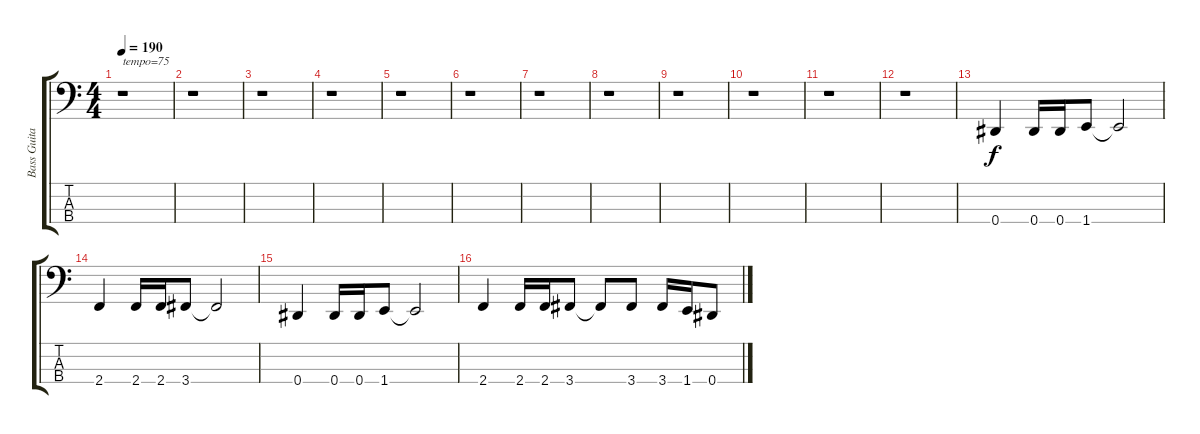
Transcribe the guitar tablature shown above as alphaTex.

\track ("Bass Guitar" "Bass Guita") {instrument electricbassfinger}
\staff {score tabs}
\tuning (Gb2 Db2 Ab1 Eb1) {hide}
\ts (4 4)
\tempo 190
\clef f4
\ks c
r.1{txt "tempo=75" dy f instrument electricbassfinger} |
r.1 |
r.1 |
r.1 |
r.1 |
r.1 |
r.1 |
r.1 |
r.1 |
r.1 |
r.1 |
r.1 |
0.4.4 0.4.16 0.4.16 1.4.8 1.4{t}.2 |
2.4.4 2.4.16 2.4.16 3.4.8 3.4{t}.2 |
0.4.4 0.4.16 0.4.16 1.4.8 1.4{t}.2 |
2.4.4 2.4.16 2.4.16 3.4.8 3.4{t}.8 3.4.8 3.4.16 1.4.16 0.4.8
